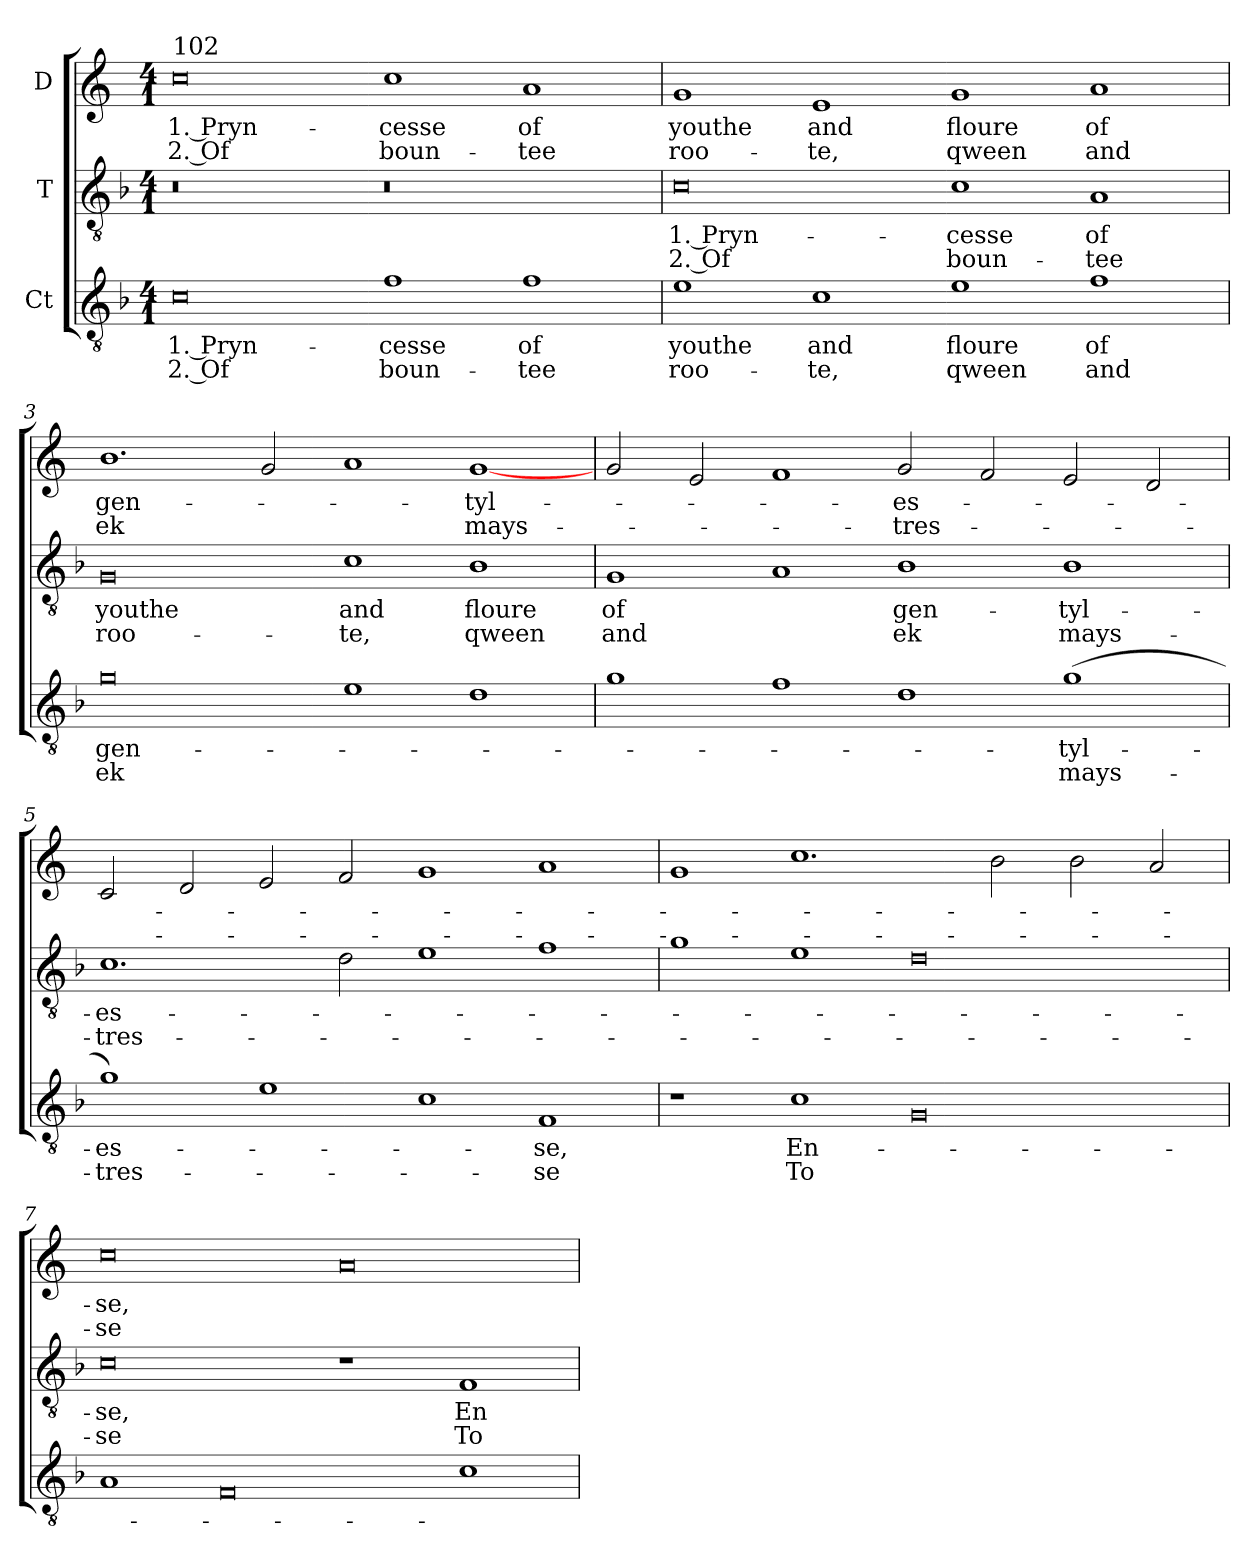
**kern	**text	**text	**kern	**text	**text	**kern	**text	**text
*part3	*part3	*part3	*part2	*part2	*part2	*part1	*part1	*part1
*staff3	*staff3	*staff3	*staff2	*staff2	*staff2	*staff1	*staff1	*staff1
*I"Ct	*	*	*I"T	*	*	*I"D	*	*
!!LO:PB:g=z
*clefGv2	*	*	*clefGv2	*	*	*clefG2	*	*
*ITrd7c12	*	*	*ITrd7c12	*	*	*	*	*
*k[b-]	*	*	*k[b-]	*	*	*k[]	*	*
*F:	*	*	*F:	*	*	*C:	*	*
*M4/1	*	*	*M4/1	*	*	*M4/1	*	*
=1	=1	=1	=1	=1	=1	=1	=1	=1
!	!LO:LY:b:color=#000000	!LO:LY:b:color=#000000	!	!	!	!	!	!
!	!	!	!	!	!	!LO:TX:a:t=102	!	!
!	!	!	!	!	!	!	!LO:LY:b:color=#000000	!LO:LY:b:color=#000000
0Ci\	1. Pryn-	2. Of	0r	.	.	0cci\	1. Pryn-	2. Of
!	!LO:LY:b:color=#000000	!LO:LY:b:color=#000000	!	!	!	!	!	!
!	!	!	!	!	!	!	!LO:LY:b:color=#000000	!LO:LY:b:color=#000000
1Fi\	-cesse	boun-	0r	.	.	1cci\	-cesse	boun-
!	!LO:LY:b:color=#000000	!LO:LY:b:color=#000000	!	!	!	!	!	!
!	!	!	!	!	!	!	!LO:LY:b:color=#000000	!LO:LY:b:color=#000000
1Fi\	of	-tee	.	.	.	1ai/	of	-tee
=2	=2	=2	=2	=2	=2	=2	=2	=2
!	!LO:LY:b:color=#000000	!LO:LY:b:color=#000000	!	!	!	!	!	!
!	!	!	!	!LO:LY:b:color=#000000	!LO:LY:b:color=#000000	!	!	!
!	!	!	!	!	!	!	!LO:LY:b:color=#000000	!LO:LY:b:color=#000000
1Ei\	youthe	roo-	0Ci\	1. Pryn-	2. Of	1gi/	youthe	roo-
!	!LO:LY:b:color=#000000	!LO:LY:b:color=#000000	!	!	!	!	!	!
!	!	!	!	!	!	!	!LO:LY:b:color=#000000	!LO:LY:b:color=#000000
1Ci\	and	-te,	.	.	.	1ei/	and	-te,
!	!LO:LY:b:color=#000000	!LO:LY:b:color=#000000	!	!	!	!	!	!
!	!	!	!	!LO:LY:b:color=#000000	!LO:LY:b:color=#000000	!	!	!
!	!	!	!	!	!	!	!LO:LY:b:color=#000000	!LO:LY:b:color=#000000
1Ei\	floure	qween	1Ci\	-cesse	boun-	1gi/	floure	qween
!	!LO:LY:b:color=#000000	!LO:LY:b:color=#000000	!	!	!	!	!	!
!	!	!	!	!LO:LY:b:color=#000000	!LO:LY:b:color=#000000	!	!	!
!	!	!	!	!	!	!	!LO:LY:b:color=#000000	!LO:LY:b:color=#000000
1Fi\	of	and	1AAi/	of	-tee	1ai/	of	and
=3	=3	=3	=3	=3	=3	=3	=3	=3
!	!LO:LY:b:color=#000000	!LO:LY:b:color=#000000	!	!	!	!	!	!
!	!	!	!	!LO:LY:b:color=#000000	!LO:LY:b:color=#000000	!	!	!
!	!	!	!	!	!	!	!LO:LY:b:color=#000000	!LO:LY:b:color=#000000
0Gi\	gen-	ek	0GGi/	youthe	roo-	1.bi/	gen-	ek
.	.	.	.	.	.	2gi/	.	.
!	!	!	!	!LO:LY:b:color=#000000	!LO:LY:b:color=#000000	!	!	!
1Ei\	.	.	1Ci\	and	-te,	1ai/	.	.
!	!	!	!	!LO:LY:b:color=#000000	!LO:LY:b:color=#000000	!	!	!
!	!	!	!	!	!	!	!LO:LY:b:color=#000000	!LO:LY:b:color=#000000
1Di\	.	.	1BB-i/	floure	qween	[1gi/	-tyl-	mays-
=4	=4	=4	=4	=4	=4	=4	=4	=4
!	!	!	!	!LO:LY:b:color=#000000	!LO:LY:b:color=#000000	!	!	!
1Gi\	.	.	1GGi/	of	and	2gi/	.	.
.	.	.	.	.	.	2ei/	.	.
1Fi\	.	.	1AAi/	.	.	1fi/	.	.
!	!	!	!	!LO:LY:b:color=#000000	!LO:LY:b:color=#000000	!	!	!
!	!	!	!	!	!	!	!LO:LY:b:color=#000000	!LO:LY:b:color=#000000
1Di\	.	.	1BB-i/	gen-	ek	2gi/	-es-	-tres-
.	.	.	.	.	.	2fi/	.	.
!	!LO:LY:b:color=#000000	!LO:LY:b:color=#000000	!	!	!	!	!	!
!	!	!	!	!LO:LY:b:color=#000000	!LO:LY:b:color=#000000	!	!	!
(1Gi\	-tyl-	mays-	1BB-i/	-tyl-	mays-	2ei/	.	.
.	.	.	.	.	.	2di/	.	.
!!LO:LB:g=z
=5	=5	=5	=5	=5	=5	=5	=5	=5
!	!LO:LY:b:color=#000000	!LO:LY:b:color=#000000	!	!	!	!	!	!
!	!	!	!	!LO:LY:b:color=#000000	!LO:LY:b:color=#000000	!	!	!
1Gi\)	-es-	-tres-	1.Ci\	-es-	-tres-	2ci/	.	.
.	.	.	.	.	.	2di/	.	.
1Ei\	.	.	.	.	.	2ei/	.	.
.	.	.	2Di\	.	.	2fi/	.	.
1Ci\	.	.	1Ei\	.	.	1gi/	.	.
!	!LO:LY:b:color=#000000	!LO:LY:b:color=#000000	!	!	!	!	!	!
1FFi/	-se,	-se	1Fi\	.	.	1ai/	.	.
=6	=6	=6	=6	=6	=6	=6	=6	=6
1r	.	.	1Gi\	.	.	1gi/	.	.
!	!LO:LY:b:color=#000000	!LO:LY:b:color=#000000	!	!	!	!	!	!
1Ci\	En-	To	1Ei\	.	.	1.cci\	.	.
0GGi/	.	.	0Di\	.	.	.	.	.
.	.	.	.	.	.	2bi\	.	.
.	.	.	.	.	.	2bi\	.	.
.	.	.	.	.	.	2ai/	.	.
=7	=7	=7	=7	=7	=7	=7	=7	=7
!	!	!	!	!LO:LY:b:color=#000000	!LO:LY:b:color=#000000	!	!	!
!	!	!	!	!	!	!	!LO:LY:b:color=#000000	!LO:LY:b:color=#000000
1AAi/	.	.	0Ci\	-se,	-se	0cci\	-se,	-se
0FFi/	.	.	.	.	.	.	.	.
.	.	.	1r	.	.	0ai/	.	.
!	!	!	!	!LO:LY:b:color=#000000	!LO:LY:b:color=#000000	!	!	!
1Ci\	.	.	1FFi/	En-	To	.	.	.
=	=	=	=	=	=	=	=	=
*-	*-	*-	*-	*-	*-	*-	*-	*-
